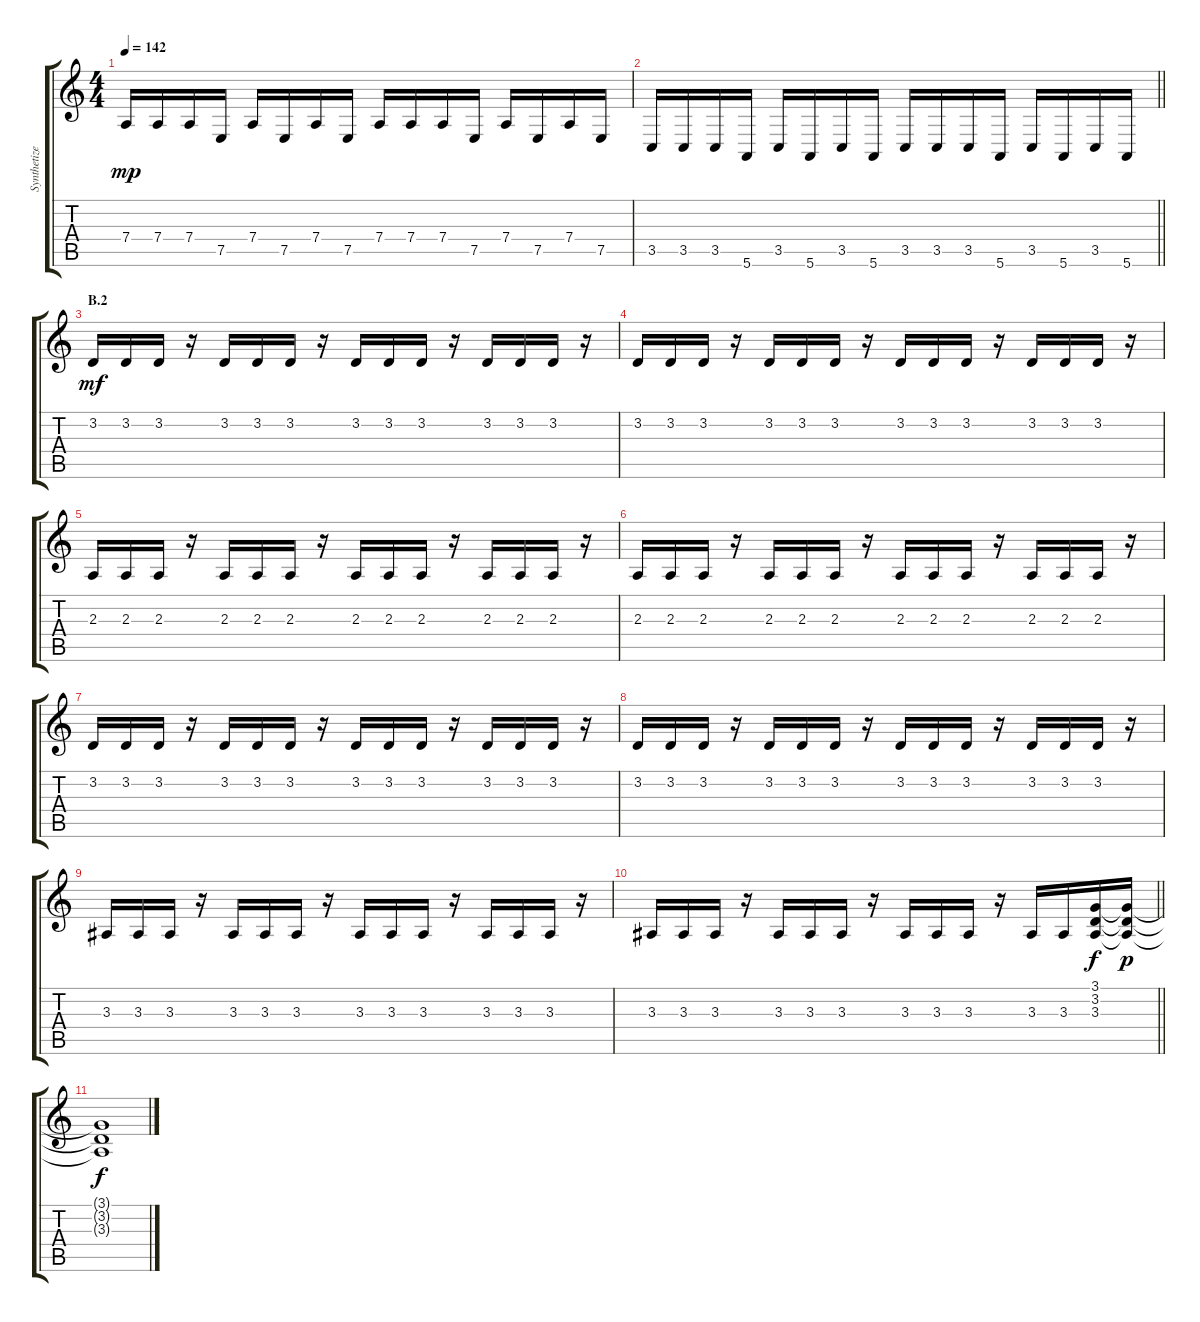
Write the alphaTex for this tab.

\track ("Synthetizer" "Synthetize") {instrument lead1square}
\staff {score tabs}
\tuning (E4 B3 G3 D3 A2 E2) {hide}
\ts (4 4)
\tempo 142
\clef g2
\ks c
7.4.16{dy mp} 7.4.16 7.4.16 7.5.16 7.4.16 7.5.16 7.4.16 7.5.16 7.4.16 7.4.16 7.4.16 7.5.16 7.4.16 7.5.16 7.4.16 7.5.16 |
\barLineRight lightlight
3.5.16 3.5.16 3.5.16 5.6.16 3.5.16 5.6.16 3.5.16 5.6.16 3.5.16 3.5.16 3.5.16 5.6.16 3.5.16 5.6.16 3.5.16 5.6.16 |
\section ("" "B.2")
3.2.16{dy mf} 3.2.16 3.2.16 r.16 3.2.16 3.2.16 3.2.16 r.16 3.2.16 3.2.16 3.2.16 r.16 3.2.16 3.2.16 3.2.16 r.16 |
3.2.16 3.2.16 3.2.16 r.16 3.2.16 3.2.16 3.2.16 r.16 3.2.16 3.2.16 3.2.16 r.16 3.2.16 3.2.16 3.2.16 r.16 |
2.3.16 2.3.16 2.3.16 r.16 2.3.16 2.3.16 2.3.16 r.16 2.3.16 2.3.16 2.3.16 r.16 2.3.16 2.3.16 2.3.16 r.16 |
2.3.16 2.3.16 2.3.16 r.16 2.3.16 2.3.16 2.3.16 r.16 2.3.16 2.3.16 2.3.16 r.16 2.3.16 2.3.16 2.3.16 r.16 |
3.2.16 3.2.16 3.2.16 r.16 3.2.16 3.2.16 3.2.16 r.16 3.2.16 3.2.16 3.2.16 r.16 3.2.16 3.2.16 3.2.16 r.16 |
3.2.16 3.2.16 3.2.16 r.16 3.2.16 3.2.16 3.2.16 r.16 3.2.16 3.2.16 3.2.16 r.16 3.2.16 3.2.16 3.2.16 r.16 |
3.3.16 3.3.16 3.3.16 r.16 3.3.16 3.3.16 3.3.16 r.16 3.3.16 3.3.16 3.3.16 r.16 3.3.16 3.3.16 3.3.16 r.16 |
\barLineRight lightlight
3.3.16 3.3.16 3.3.16 r.16 3.3.16 3.3.16 3.3.16 r.16 3.3.16 3.3.16 3.3.16 r.16 3.3.16 3.3.16 (3.1 3.2 3.3).16{dy f instrument lead2sawtooth} (3.1{t} 3.2{t} 3.3{t}).16{dy p} |
(3.1{t} 3.2{t} 3.3{t}).1{dy f}
